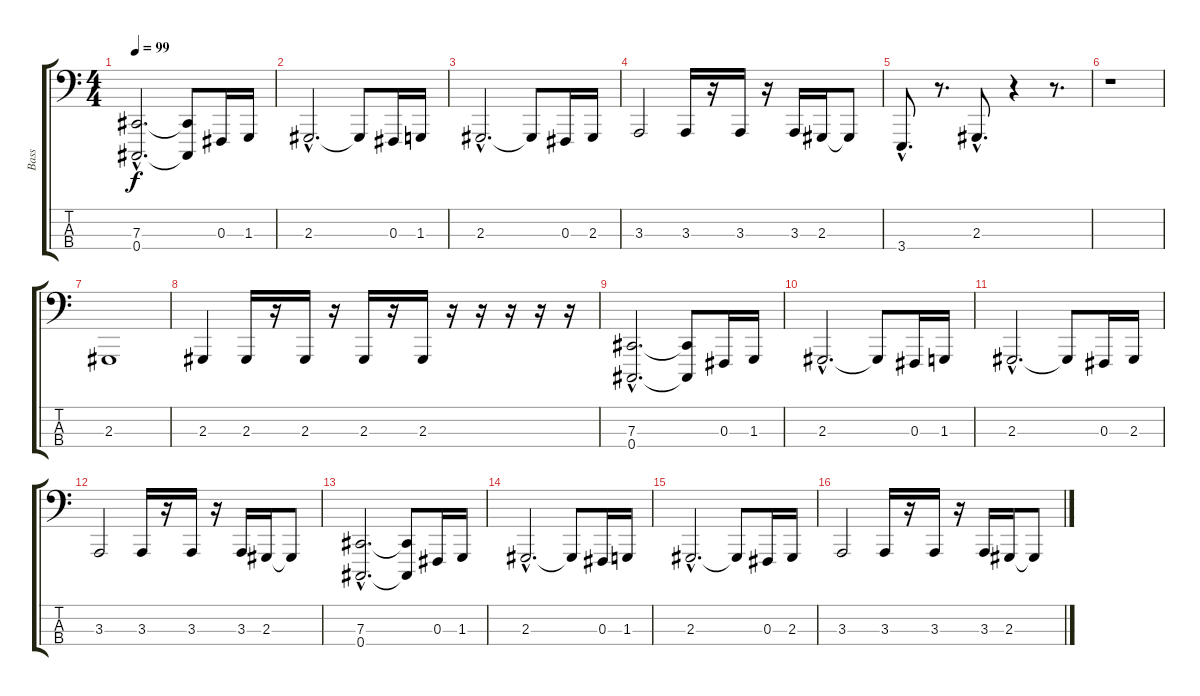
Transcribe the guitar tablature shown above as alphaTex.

\track ("Bass" "Bass") {instrument lead2sawtooth}
\staff {score tabs}
\tuning (E2 B1 Gb1 Db1) {hide}
\ts (4 4)
\tempo 99
\clef f4
\ks c
(7.3{hac} 0.4{hac}).2{d dy f} (7.3{t} 0.4{t}).8 0.3.16 1.3.16 |
2.3{hac}.2{d} 2.3{t}.8 0.3.16 1.3.16 |
2.3{hac}.2{d} 2.3{t}.8 0.3.16 2.3.16 |
3.3.2 3.3.16 r.16 3.3.16 r.16 3.3.16 2.3.16 2.3{t}.8 |
3.4{hac}.8{d} r.8{d} 2.3{hac}.8{d} r.4 r.8{d} |
r.1 |
2.3.1 |
2.3.4 2.3.16 r.16 2.3.16 r.16 2.3.16 r.16 2.3.16 r.16 r.16 r.16 r.16 r.16 |
(7.3{hac} 0.4{hac}).2{d} (7.3{t} 0.4{t}).8 0.3.16 1.3.16 |
2.3{hac}.2{d} 2.3{t}.8 0.3.16 1.3.16 |
2.3{hac}.2{d} 2.3{t}.8 0.3.16 2.3.16 |
3.3.2 3.3.16 r.16 3.3.16 r.16 3.3.16 2.3.16 2.3{t}.8 |
(7.3{hac} 0.4{hac}).2{d} (7.3{t} 0.4{t}).8 0.3.16 1.3.16 |
2.3{hac}.2{d} 2.3{t}.8 0.3.16 1.3.16 |
2.3{hac}.2{d} 2.3{t}.8 0.3.16 2.3.16 |
3.3.2 3.3.16 r.16 3.3.16 r.16 3.3.16 2.3.16 2.3{t}.8
